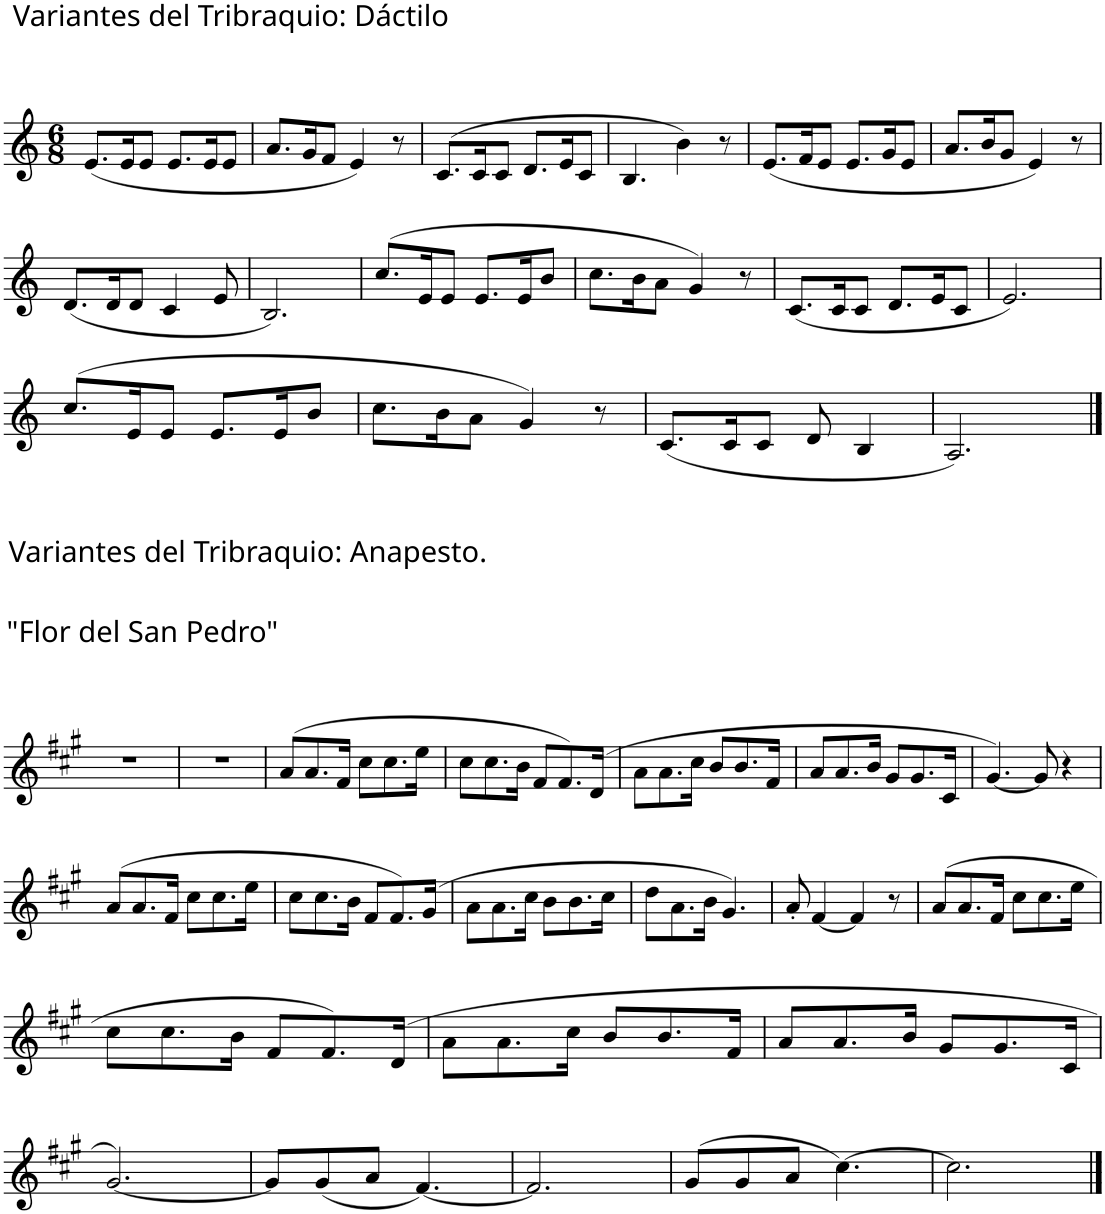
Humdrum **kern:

**kern
*part1
*staff1
*I"Flauta
*I'Fl
*clefG2
*k[]
*M6/8
=1
(8.e/L
16e'/K
8e'/J
8.e/L
16e'/K
8e'/J
=2
8.a/L
16g/K
8f/J
4e/)
8r
=3
(8.c/L
16c'/K
8c'/J
8.d/L
16e/K
8c/J
=4
4.B/
4b\)
8r
=5
(8.e/L
16f/K
8e/J
8.e/L
16g/K
8e/J
=6
8.a/L
16b/K
8g/J
4e/)
8r
!!LO:LB:g=z
=7
(8.d/L
16d'/K
8d'/J
4c/
8e/
=8
2.B/)
=9
(8.cc/L
16e'/K
8e'/J
8.e/L
16e'/K
8b/J
=10
8.cc\L
16b\K
8a\J
4g/)
8r
=11
(8.c/L
16c'/K
8c'/J
8.d/L
16e/K
8c/J
=12
2.e/)
!!LO:LB:g=z
=13
(8.cc/L
16e/K
8e/J
8.e/L
16e/K
8b/J
=14
8.cc\L
16b\K
8a\J
4g/)
8r
=15
(8.c/L
16c/K
8c/J
8d/
4B/
=16
2.A/)
!!LO:LB:g=z
==17
*k[f#c#g#]
2.r
=18
2.r
=19
(8a/L
8.a/
16f#/Jk
8cc#\L
8.cc#\
16ee\Jk
=20
8cc#\L
8.cc#\
16b\Jk
8f#/L
8.f#/)
(16d/Jk
=21
8a\L
8.a\
16cc#\Jk
8b/L
8.b/
16f#/Jk
=22
8a/L
8.a/
16b/Jk
8g#/L
8.g#/
16c#/Jk
=23
[4.g#/)
8g#/]
4r
!!LO:LB:g=z
=24
(8a/L
8.a/
16f#/Jk
8cc#\L
8.cc#\
16ee\Jk
=25
8cc#\L
8.cc#\
16b\Jk
8f#/L
8.f#/)
(16g#/Jk
=26
8a\L
8.a\
16cc#\Jk
8b\L
8.b\
16cc#\Jk
=27
8dd\L
8.a\
16b\Jk
4.g#/)
=28
8a'/
[4f#/
4f#/]
8r
=29
(8a/L
8.a/
16f#/Jk
8cc#\L
8.cc#\
16ee\Jk
!!LO:LB:g=z
=30
8cc#\L
8.cc#\
16b\Jk
8f#/L
8.f#/)
(16d/Jk
=31
8a\L
8.a\
16cc#\Jk
8b/L
8.b/
16f#/Jk
=32
8a/L
8.a/
16b/Jk
8g#/L
8.g#/
16c#/Jk
!!LO:LB:g=z
=33
[2.g#/)
=34
8g#/L]
(8g#/
8a/J
[4.f#/)
=35
2.f#/]
=36
(8g#/L
8g#/
8a/J
[4.cc#\)
=37
2.cc#\]
==
*-
